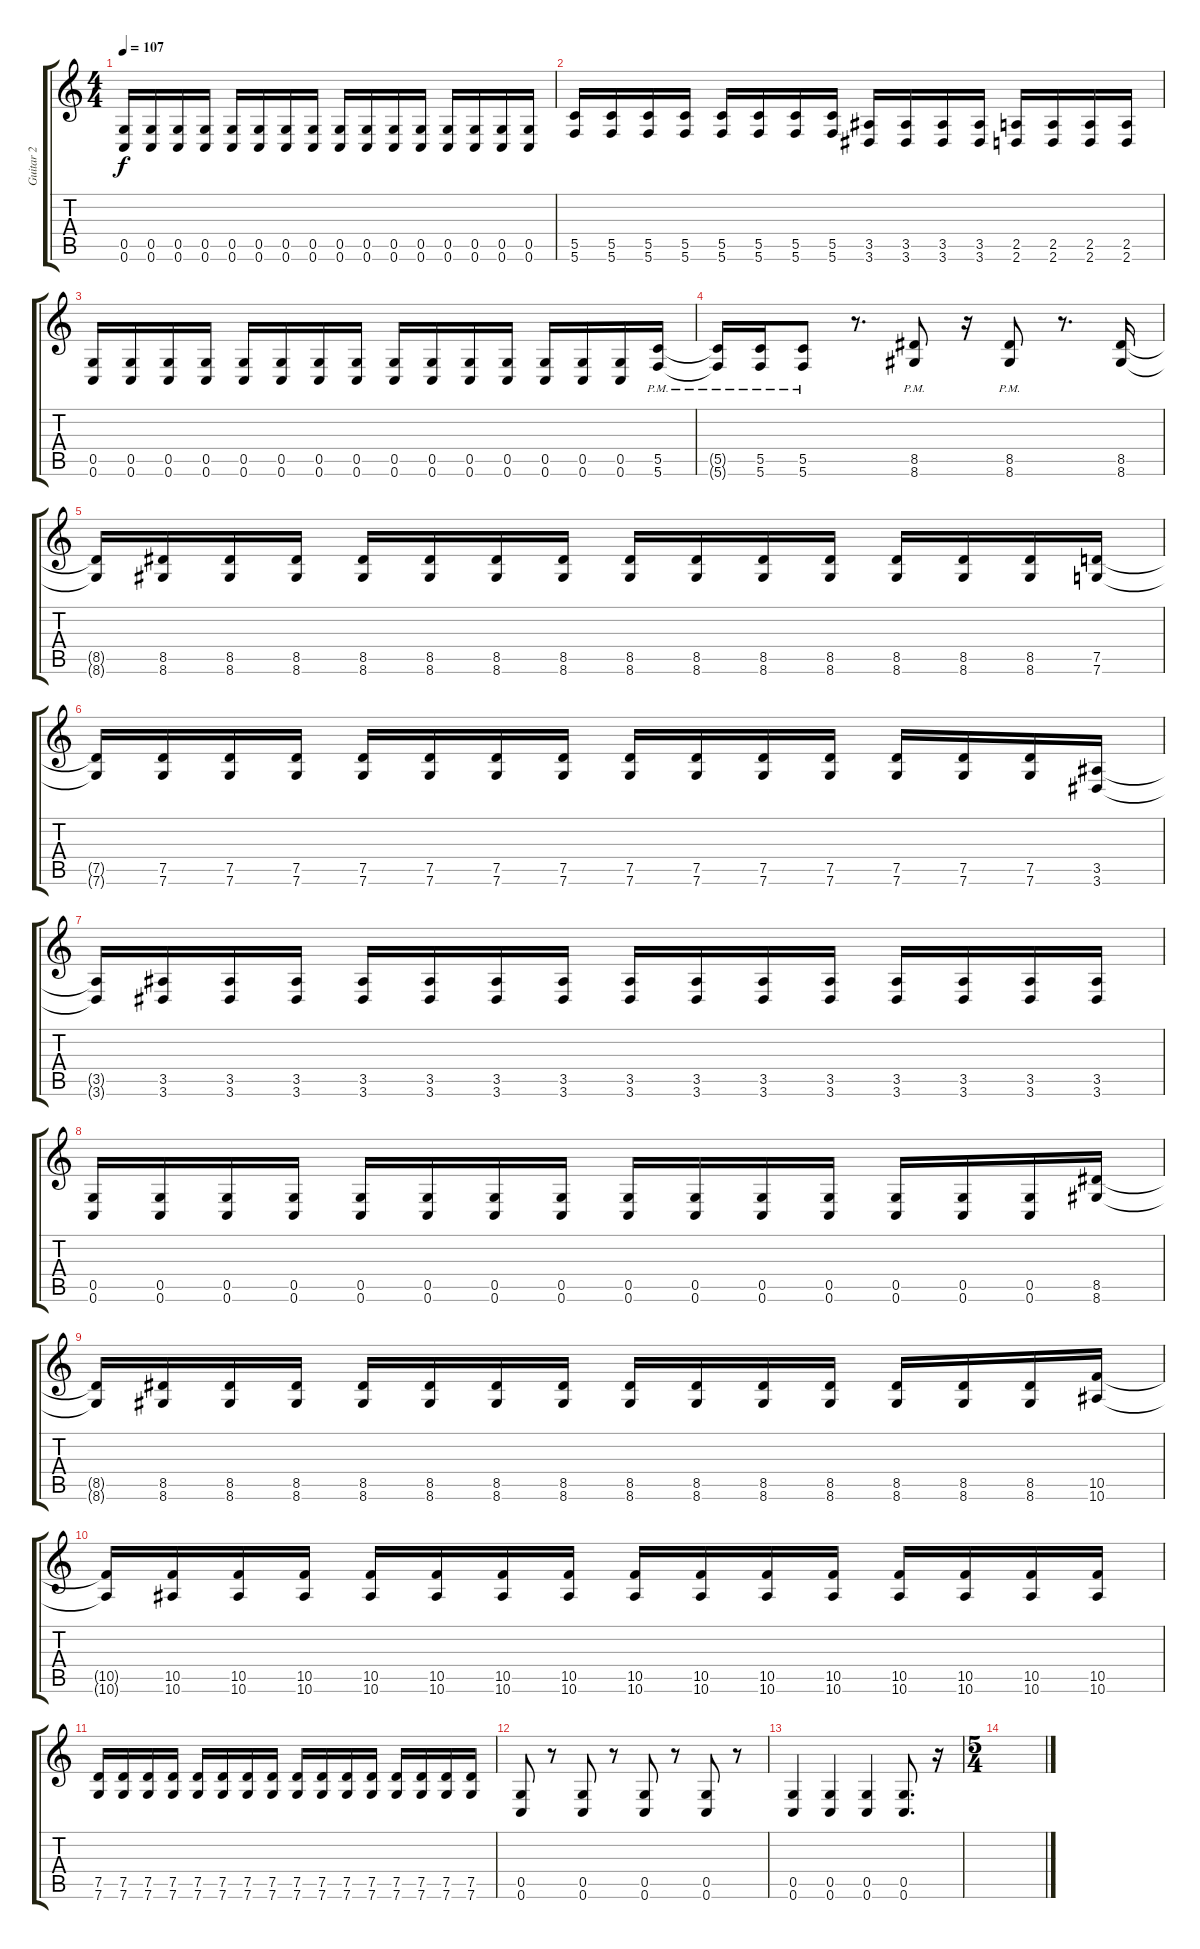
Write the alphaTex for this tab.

\track ("Guitar 2" "Guitar 2") {instrument distortionguitar}
\staff {score tabs}
\tuning (D4 A3 F3 C3 G2 C2) {hide}
\ts (4 4)
\tempo 107
\clef g2
\ks c
(0.5 0.6).16{dy f} (0.5 0.6).16 (0.5 0.6).16 (0.5 0.6).16 (0.5 0.6).16 (0.5 0.6).16 (0.5 0.6).16 (0.5 0.6).16 (0.5 0.6).16 (0.5 0.6).16 (0.5 0.6).16 (0.5 0.6).16 (0.5 0.6).16 (0.5 0.6).16 (0.5 0.6).16 (0.5 0.6).16 |
(5.5 5.6).16 (5.5 5.6).16 (5.5 5.6).16 (5.5 5.6).16 (5.5 5.6).16 (5.5 5.6).16 (5.5 5.6).16 (5.5 5.6).16 (3.5 3.6).16 (3.5 3.6).16 (3.5 3.6).16 (3.5 3.6).16 (2.5 2.6).16 (2.5 2.6).16 (2.5 2.6).16 (2.5 2.6).16 |
(0.5 0.6).16 (0.5 0.6).16 (0.5 0.6).16 (0.5 0.6).16 (0.5 0.6).16 (0.5 0.6).16 (0.5 0.6).16 (0.5 0.6).16 (0.5 0.6).16 (0.5 0.6).16 (0.5 0.6).16 (0.5 0.6).16 (0.5 0.6).16 (0.5 0.6).16 (0.5 0.6).16 (5.5{pm} 5.6{pm}).16 |
(5.5{pm t} 5.6{pm t}).16 (5.5{pm} 5.6{pm}).16 (5.5{pm} 5.6{pm}).8 r.8{d} (8.5{pm} 8.6{pm}).8 r.16 (8.5{pm} 8.6{pm}).8 r.8{d} (8.5 8.6).16 |
(8.5{t} 8.6{t}).16 (8.5 8.6).16 (8.5 8.6).16 (8.5 8.6).16 (8.5 8.6).16 (8.5 8.6).16 (8.5 8.6).16 (8.5 8.6).16 (8.5 8.6).16 (8.5 8.6).16 (8.5 8.6).16 (8.5 8.6).16 (8.5 8.6).16 (8.5 8.6).16 (8.5 8.6).16 (7.5 7.6).16 |
(7.5{t} 7.6{t}).16 (7.5 7.6).16 (7.5 7.6).16 (7.5 7.6).16 (7.5 7.6).16 (7.5 7.6).16 (7.5 7.6).16 (7.5 7.6).16 (7.5 7.6).16 (7.5 7.6).16 (7.5 7.6).16 (7.5 7.6).16 (7.5 7.6).16 (7.5 7.6).16 (7.5 7.6).16 (3.5 3.6).16 |
(3.5{t} 3.6{t}).16 (3.5 3.6).16 (3.5 3.6).16 (3.5 3.6).16 (3.5 3.6).16 (3.5 3.6).16 (3.5 3.6).16 (3.5 3.6).16 (3.5 3.6).16 (3.5 3.6).16 (3.5 3.6).16 (3.5 3.6).16 (3.5 3.6).16 (3.5 3.6).16 (3.5 3.6).16 (3.5 3.6).16 |
(0.5 0.6).16 (0.5 0.6).16 (0.5 0.6).16 (0.5 0.6).16 (0.5 0.6).16 (0.5 0.6).16 (0.5 0.6).16 (0.5 0.6).16 (0.5 0.6).16 (0.5 0.6).16 (0.5 0.6).16 (0.5 0.6).16 (0.5 0.6).16 (0.5 0.6).16 (0.5 0.6).16 (8.5 8.6).16 |
(8.5{t} 8.6{t}).16 (8.5 8.6).16 (8.5 8.6).16 (8.5 8.6).16 (8.5 8.6).16 (8.5 8.6).16 (8.5 8.6).16 (8.5 8.6).16 (8.5 8.6).16 (8.5 8.6).16 (8.5 8.6).16 (8.5 8.6).16 (8.5 8.6).16 (8.5 8.6).16 (8.5 8.6).16 (10.5 10.6).16 |
(10.5{t} 10.6{t}).16 (10.5 10.6).16 (10.5 10.6).16 (10.5 10.6).16 (10.5 10.6).16 (10.5 10.6).16 (10.5 10.6).16 (10.5 10.6).16 (10.5 10.6).16 (10.5 10.6).16 (10.5 10.6).16 (10.5 10.6).16 (10.5 10.6).16 (10.5 10.6).16 (10.5 10.6).16 (10.5 10.6).16 |
(7.5 7.6).16 (7.5 7.6).16 (7.5 7.6).16 (7.5 7.6).16 (7.5 7.6).16 (7.5 7.6).16 (7.5 7.6).16 (7.5 7.6).16 (7.5 7.6).16 (7.5 7.6).16 (7.5 7.6).16 (7.5 7.6).16 (7.5 7.6).16 (7.5 7.6).16 (7.5 7.6).16 (7.5 7.6).16 |
(0.5 0.6).8 r.8 (0.5 0.6).8 r.8 (0.5 0.6).8 r.8 (0.5 0.6).8 r.8 |
(0.5 0.6).4 (0.5 0.6).4 (0.5 0.6).4 (0.5 0.6).8{d} r.16 |
\ts (5 4)
